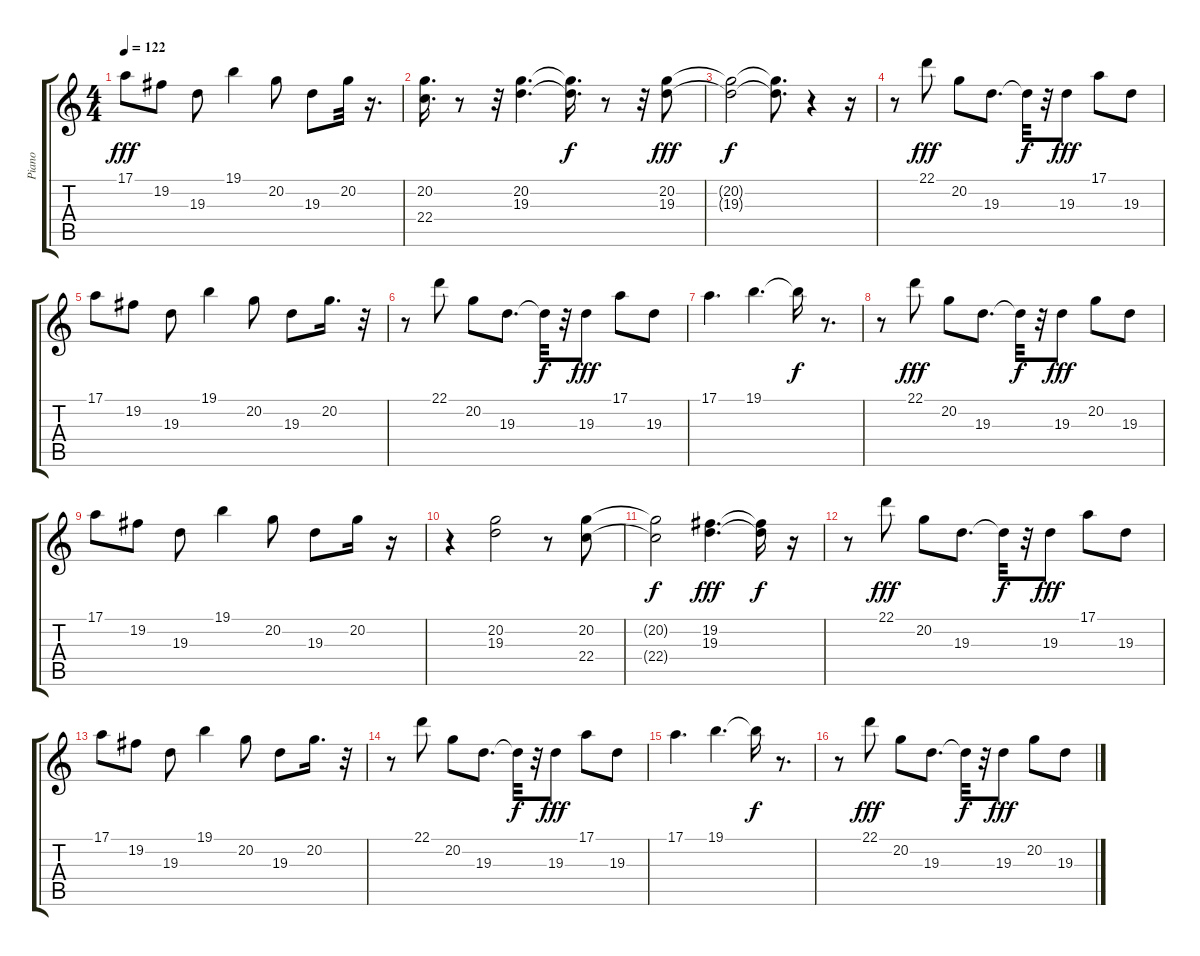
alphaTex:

\track ("Piano" "Piano") {instrument electricpiano2}
\staff {score tabs}
\tuning (E4 B3 G3 D3 A2 E2) {hide}
\ts (4 4)
\tempo 122
\clef g2
\ks c
17.1.8{dy fff} 19.2.8 19.3.8 19.1.4 20.2.8 19.3.8 20.2.32 r.16{d} |
(20.2 22.4).16{d} r.8 r.32 (20.2 19.3).4{d} (20.2{t} 19.3{t}).16{d dy f} r.8 r.32 (20.2 19.3).8{dy fff} |
(20.2{t} 19.3{t}).2{dy f} (20.2{t} 19.3{t}).8{d} r.4 r.16 |
r.8 22.1.8{dy fff} 20.2.8 19.3.8{d} 19.3{t}.32{dy f} r.32 19.3.8{dy fff} 17.1.8 19.3.8 |
17.1.8 19.2.8 19.3.8 19.1.4 20.2.8 19.3.8 20.2.16{d} r.32 |
r.8 22.1.8 20.2.8 19.3.8{d} 19.3{t}.32{dy f} r.32 19.3.8{dy fff} 17.1.8 19.3.8 |
17.1.4{d} 19.1.4{d} 19.1{t}.16{dy f} r.8{d} |
r.8 22.1.8{dy fff} 20.2.8 19.3.8{d} 19.3{t}.32{dy f} r.32 19.3.8{dy fff} 20.2.8 19.3.8 |
17.1.8 19.2.8 19.3.8 19.1.4 20.2.8 19.3.8 20.2.16 r.16 |
r.4 (20.2 19.3).2 r.8 (20.2 22.4).8 |
(20.2{t} 22.4{t}).2{dy f} (19.2 19.3).4{d dy fff} (19.2{t} 19.3{t}).16{dy f} r.16 |
r.8 22.1.8{dy fff} 20.2.8 19.3.8{d} 19.3{t}.32{dy f} r.32 19.3.8{dy fff} 17.1.8 19.3.8 |
17.1.8 19.2.8 19.3.8 19.1.4 20.2.8 19.3.8 20.2.16{d} r.32 |
r.8 22.1.8 20.2.8 19.3.8{d} 19.3{t}.32{dy f} r.32 19.3.8{dy fff} 17.1.8 19.3.8 |
17.1.4{d} 19.1.4{d} 19.1{t}.16{dy f} r.8{d} |
r.8 22.1.8{dy fff} 20.2.8 19.3.8{d} 19.3{t}.32{dy f} r.32 19.3.8{dy fff} 20.2.8 19.3.8
